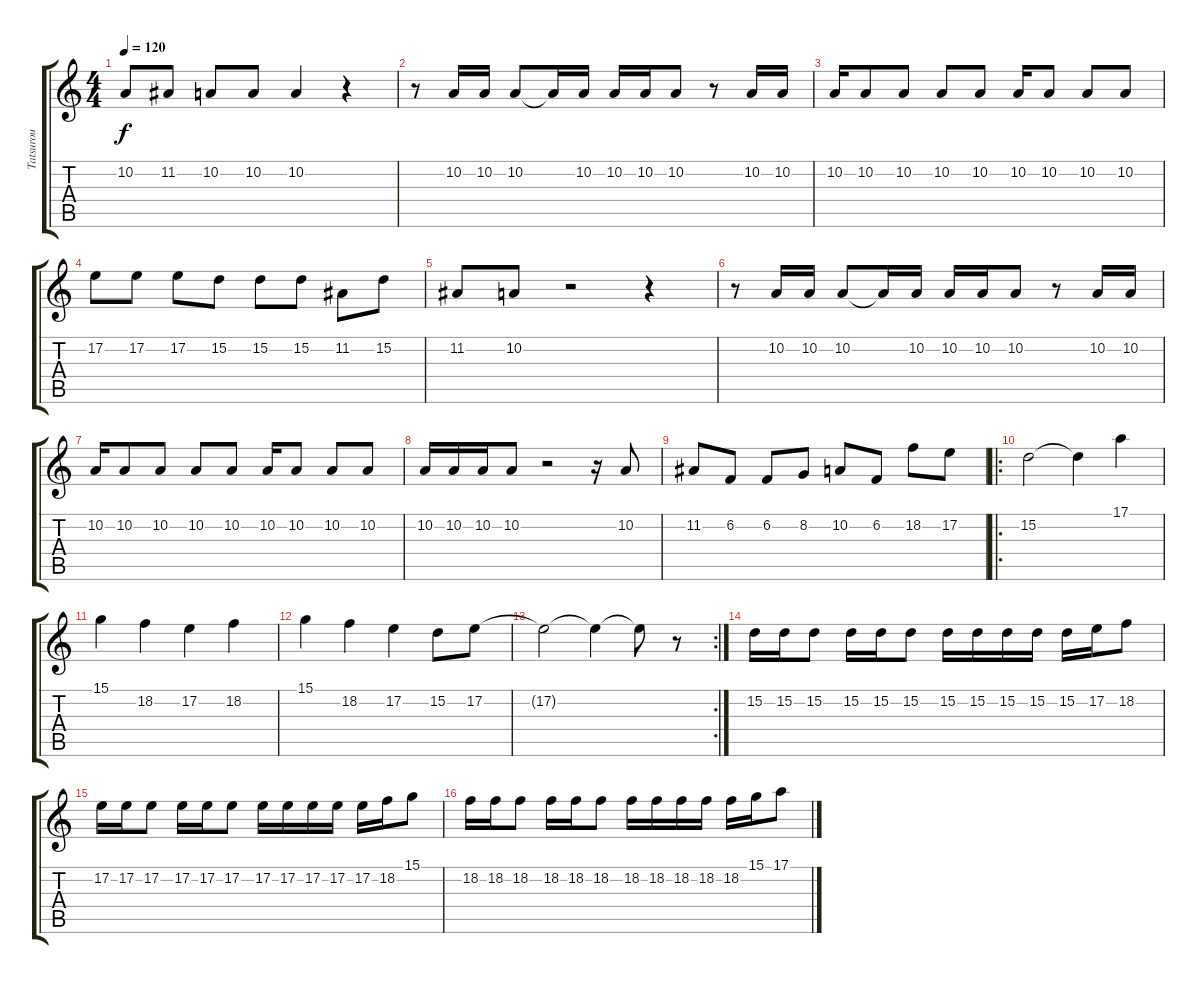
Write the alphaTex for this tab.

\track ("Tatsurou" "Tatsurou") {instrument altosax}
\staff {score tabs}
\tuning (E4 B3 G3 D3 A2 E2) {hide}
\ts (4 4)
\tempo 120
\clef g2
\ks c
10.2.8{dy f} 11.2.8 10.2.8 10.2.8 10.2.4 r.4 |
r.8 10.2.16 10.2.16 10.2.8 10.2{t}.16 10.2.16 10.2.16 10.2.16 10.2.8 r.8 10.2.16 10.2.16 |
10.2.16 10.2.8 10.2.8 10.2.8 10.2.8 10.2.16 10.2.8 10.2.8 10.2.8 |
17.2.8 17.2.8 17.2.8 15.2.8 15.2.8 15.2.8 11.2.8 15.2.8 |
11.2.8 10.2.8 r.2 r.4 |
r.8 10.2.16 10.2.16 10.2.8 10.2{t}.16 10.2.16 10.2.16 10.2.16 10.2.8 r.8 10.2.16 10.2.16 |
10.2.16 10.2.8 10.2.8 10.2.8 10.2.8 10.2.16 10.2.8 10.2.8 10.2.8 |
10.2.16 10.2.16 10.2.16 10.2.8 r.2 r.16 10.2.8 |
11.2.8 6.2.8 6.2.8 8.2.8 10.2.8 6.2.8 18.2.8 17.2.8 |
\ro
15.2.2 15.2{t}.4 17.1.4 |
15.1.4 18.2.4 17.2.4 18.2.4 |
15.1.4 18.2.4 17.2.4 15.2.8 17.2.8 |
\rc 2
17.2{t}.2 17.2{t}.4 17.2{t}.8 r.8 |
15.2.16 15.2.16 15.2.8 15.2.16 15.2.16 15.2.8 15.2.16 15.2.16 15.2.16 15.2.16 15.2.16 17.2.16 18.2.8 |
17.2.16 17.2.16 17.2.8 17.2.16 17.2.16 17.2.8 17.2.16 17.2.16 17.2.16 17.2.16 17.2.16 18.2.16 15.1.8 |
18.2.16 18.2.16 18.2.8 18.2.16 18.2.16 18.2.8 18.2.16 18.2.16 18.2.16 18.2.16 18.2.16 15.1.16 17.1.8
